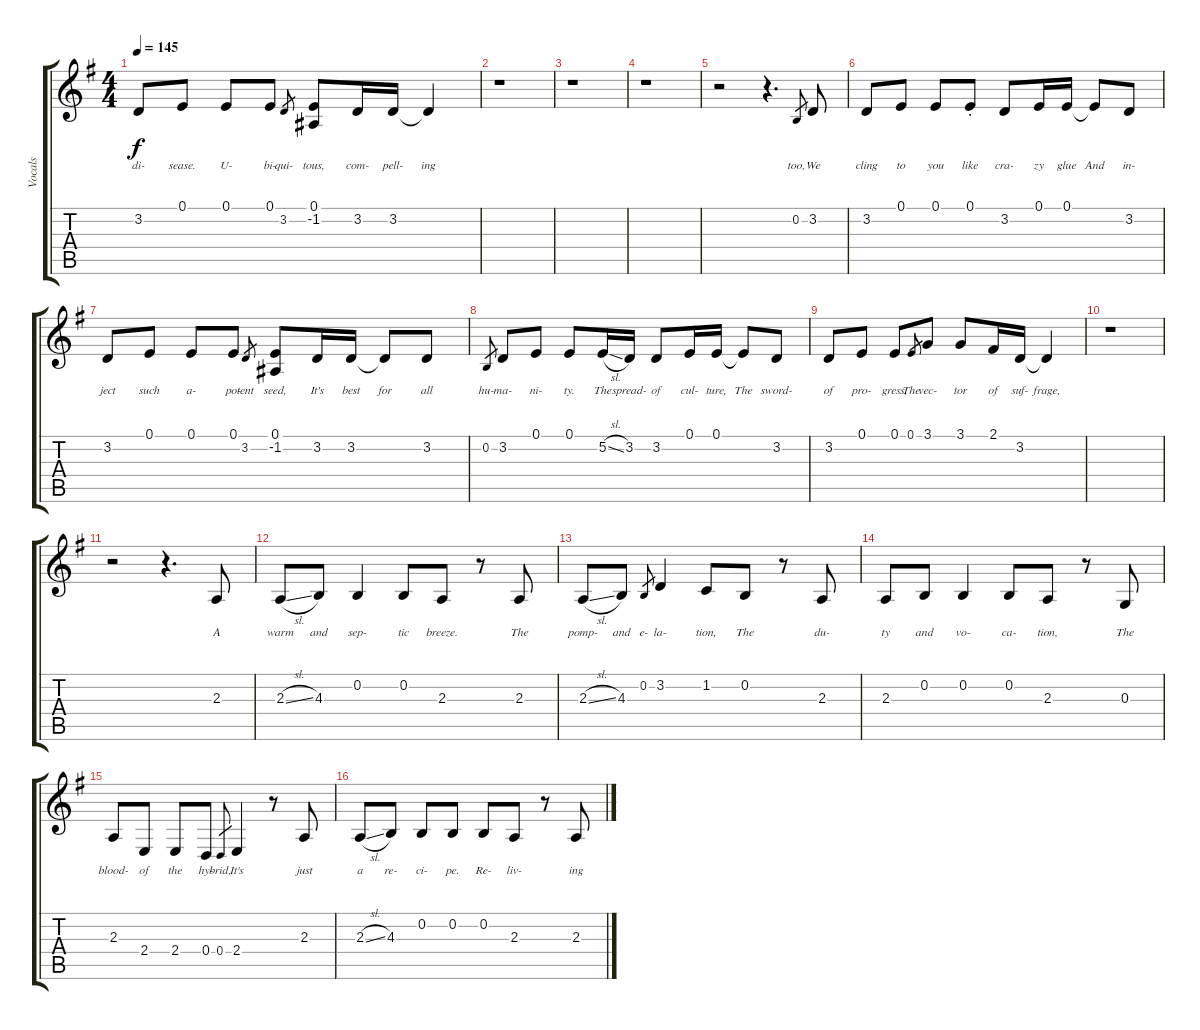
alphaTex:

\track ("Vocals" "Vocals") {instrument bassoon}
\staff {score tabs}
\tuning (E4 B3 G3 D3 A2 E2) {hide}
\ts (4 4)
\tempo 145
\clef g2
\ks eminor
3.2.8{lyrics (0 "di-") lyrics (1 "") lyrics (2 "") lyrics (3 "") lyrics (4 "") dy f} 0.1.8{lyrics (0 "sease.") lyrics (1 "") lyrics (2 "") lyrics (3 "") lyrics (4 "")} 0.1.8{lyrics (0 "U-") lyrics (1 "") lyrics (2 "") lyrics (3 "") lyrics (4 "")} 0.1.8{lyrics (0 "bi-") lyrics (1 "") lyrics (2 "") lyrics (3 "") lyrics (4 "")} 3.2.8{lyrics (0 "qui-") lyrics (1 "") lyrics (2 "") lyrics (3 "") lyrics (4 "") gr} (0.1 -1.2).8{lyrics (0 "tous,") lyrics (1 "") lyrics (2 "") lyrics (3 "") lyrics (4 "")} 3.2.16{lyrics (0 "com-") lyrics (1 "") lyrics (2 "") lyrics (3 "") lyrics (4 "")} 3.2.16{lyrics (0 "pell-") lyrics (1 "") lyrics (2 "") lyrics (3 "") lyrics (4 "")} 3.2{t}.4{lyrics (0 "ing") lyrics (1 "") lyrics (2 "") lyrics (3 "") lyrics (4 "")} |
r.1 |
r.1 |
r.1 |
r.2 r.4{d} 0.2.8{lyrics (0 "too,") lyrics (1 "") lyrics (2 "") lyrics (3 "") lyrics (4 "") gr} 3.2.8{lyrics (0 "We") lyrics (1 "") lyrics (2 "") lyrics (3 "") lyrics (4 "")} |
3.2.8{lyrics (0 "cling") lyrics (1 "") lyrics (2 "") lyrics (3 "") lyrics (4 "")} 0.1.8{lyrics (0 "to") lyrics (1 "") lyrics (2 "") lyrics (3 "") lyrics (4 "")} 0.1.8{lyrics (0 "you") lyrics (1 "") lyrics (2 "") lyrics (3 "") lyrics (4 "")} 0.1{st}.8{lyrics (0 "like") lyrics (1 "") lyrics (2 "") lyrics (3 "") lyrics (4 "")} 3.2.8{lyrics (0 "cra-") lyrics (1 "") lyrics (2 "") lyrics (3 "") lyrics (4 "")} 0.1.16{lyrics (0 "zy") lyrics (1 "") lyrics (2 "") lyrics (3 "") lyrics (4 "")} 0.1.16{lyrics (0 "glue") lyrics (1 "") lyrics (2 "") lyrics (3 "") lyrics (4 "")} 0.1{t}.8{lyrics (0 "And") lyrics (1 "") lyrics (2 "") lyrics (3 "") lyrics (4 "")} 3.2.8{lyrics (0 "in-") lyrics (1 "") lyrics (2 "") lyrics (3 "") lyrics (4 "")} |
3.2.8{lyrics (0 "ject") lyrics (1 "") lyrics (2 "") lyrics (3 "") lyrics (4 "")} 0.1.8{lyrics (0 "such") lyrics (1 "") lyrics (2 "") lyrics (3 "") lyrics (4 "")} 0.1.8{lyrics (0 "a-") lyrics (1 "") lyrics (2 "") lyrics (3 "") lyrics (4 "")} 0.1.8{lyrics (0 "po-") lyrics (1 "") lyrics (2 "") lyrics (3 "") lyrics (4 "")} 3.2.8{lyrics (0 "tent") lyrics (1 "") lyrics (2 "") lyrics (3 "") lyrics (4 "") gr} (0.1 -1.2).8{lyrics (0 "seed,") lyrics (1 "") lyrics (2 "") lyrics (3 "") lyrics (4 "")} 3.2.16{lyrics (0 "It's") lyrics (1 "") lyrics (2 "") lyrics (3 "") lyrics (4 "")} 3.2.16{lyrics (0 "best") lyrics (1 "") lyrics (2 "") lyrics (3 "") lyrics (4 "")} 3.2{t}.8{lyrics (0 "for") lyrics (1 "") lyrics (2 "") lyrics (3 "") lyrics (4 "")} 3.2.8{lyrics (0 "all") lyrics (1 "") lyrics (2 "") lyrics (3 "") lyrics (4 "")} |
0.2.8{lyrics (0 "hu-") lyrics (1 "") lyrics (2 "") lyrics (3 "") lyrics (4 "") gr} 3.2.8{lyrics (0 "ma-") lyrics (1 "") lyrics (2 "") lyrics (3 "") lyrics (4 "")} 0.1.8{lyrics (0 "ni-") lyrics (1 "") lyrics (2 "") lyrics (3 "") lyrics (4 "")} 0.1.8{lyrics (0 "ty.") lyrics (1 "") lyrics (2 "") lyrics (3 "") lyrics (4 "")} 5.2{sl}.16{lyrics (0 "The") lyrics (1 "") lyrics (2 "") lyrics (3 "") lyrics (4 "")} 3.2.16{lyrics (0 "spread-") lyrics (1 "") lyrics (2 "") lyrics (3 "") lyrics (4 "")} 3.2.8{lyrics (0 "of") lyrics (1 "") lyrics (2 "") lyrics (3 "") lyrics (4 "")} 0.1.16{lyrics (0 "cul-") lyrics (1 "") lyrics (2 "") lyrics (3 "") lyrics (4 "")} 0.1.16{lyrics (0 "ture,") lyrics (1 "") lyrics (2 "") lyrics (3 "") lyrics (4 "")} 0.1{t}.8{lyrics (0 "The") lyrics (1 "") lyrics (2 "") lyrics (3 "") lyrics (4 "")} 3.2.8{lyrics (0 "sword-") lyrics (1 "") lyrics (2 "") lyrics (3 "") lyrics (4 "")} |
3.2.8{lyrics (0 "of") lyrics (1 "") lyrics (2 "") lyrics (3 "") lyrics (4 "")} 0.1.8{lyrics (0 "pro-") lyrics (1 "") lyrics (2 "") lyrics (3 "") lyrics (4 "")} 0.1.8{lyrics (0 "gress,") lyrics (1 "") lyrics (2 "") lyrics (3 "") lyrics (4 "")} 0.1.8{lyrics (0 "The") lyrics (1 "") lyrics (2 "") lyrics (3 "") lyrics (4 "") gr} 3.1.8{lyrics (0 "vec-") lyrics (1 "") lyrics (2 "") lyrics (3 "") lyrics (4 "")} 3.1.8{lyrics (0 "tor") lyrics (1 "") lyrics (2 "") lyrics (3 "") lyrics (4 "")} 2.1.16{lyrics (0 "of") lyrics (1 "") lyrics (2 "") lyrics (3 "") lyrics (4 "")} 3.2.16{lyrics (0 "suf-") lyrics (1 "") lyrics (2 "") lyrics (3 "") lyrics (4 "")} 3.2{t}.4{lyrics (0 "frage,") lyrics (1 "") lyrics (2 "") lyrics (3 "") lyrics (4 "")} |
r.1 |
r.2 r.4{d} 2.3.8{lyrics (0 "A") lyrics (1 "") lyrics (2 "") lyrics (3 "") lyrics (4 "")} |
2.3{sl}.8{lyrics (0 "warm") lyrics (1 "") lyrics (2 "") lyrics (3 "") lyrics (4 "")} 4.3.8{lyrics (0 "and") lyrics (1 "") lyrics (2 "") lyrics (3 "") lyrics (4 "")} 0.2.4{lyrics (0 "sep-") lyrics (1 "") lyrics (2 "") lyrics (3 "") lyrics (4 "")} 0.2.8{lyrics (0 "tic") lyrics (1 "") lyrics (2 "") lyrics (3 "") lyrics (4 "")} 2.3.8{lyrics (0 "breeze.") lyrics (1 "") lyrics (2 "") lyrics (3 "") lyrics (4 "")} r.8 2.3.8{lyrics (0 "The") lyrics (1 "") lyrics (2 "") lyrics (3 "") lyrics (4 "")} |
2.3{sl}.8{lyrics (0 "pomp-") lyrics (1 "") lyrics (2 "") lyrics (3 "") lyrics (4 "")} 4.3.8{lyrics (0 "and") lyrics (1 "") lyrics (2 "") lyrics (3 "") lyrics (4 "")} 0.2.8{lyrics (0 "e-") lyrics (1 "") lyrics (2 "") lyrics (3 "") lyrics (4 "") gr} 3.2.4{lyrics (0 "la-") lyrics (1 "") lyrics (2 "") lyrics (3 "") lyrics (4 "")} 1.2.8{lyrics (0 "tion,") lyrics (1 "") lyrics (2 "") lyrics (3 "") lyrics (4 "")} 0.2.8{lyrics (0 "The") lyrics (1 "") lyrics (2 "") lyrics (3 "") lyrics (4 "")} r.8 2.3.8{lyrics (0 "du-") lyrics (1 "") lyrics (2 "") lyrics (3 "") lyrics (4 "")} |
2.3.8{lyrics (0 "ty") lyrics (1 "") lyrics (2 "") lyrics (3 "") lyrics (4 "")} 0.2.8{lyrics (0 "and") lyrics (1 "") lyrics (2 "") lyrics (3 "") lyrics (4 "")} 0.2.4{lyrics (0 "vo-") lyrics (1 "") lyrics (2 "") lyrics (3 "") lyrics (4 "")} 0.2.8{lyrics (0 "ca-") lyrics (1 "") lyrics (2 "") lyrics (3 "") lyrics (4 "")} 2.3.8{lyrics (0 "tion,") lyrics (1 "") lyrics (2 "") lyrics (3 "") lyrics (4 "")} r.8 0.3.8{lyrics (0 "The") lyrics (1 "") lyrics (2 "") lyrics (3 "") lyrics (4 "")} |
2.3.8{lyrics (0 "blood-") lyrics (1 "") lyrics (2 "") lyrics (3 "") lyrics (4 "")} 2.4.8{lyrics (0 "of") lyrics (1 "") lyrics (2 "") lyrics (3 "") lyrics (4 "")} 2.4.8{lyrics (0 "the") lyrics (1 "") lyrics (2 "") lyrics (3 "") lyrics (4 "")} 0.4.8{lyrics (0 "hy-") lyrics (1 "") lyrics (2 "") lyrics (3 "") lyrics (4 "")} 0.4.8{lyrics (0 "brid,") lyrics (1 "") lyrics (2 "") lyrics (3 "") lyrics (4 "") gr} 2.4.4{lyrics (0 "It's") lyrics (1 "") lyrics (2 "") lyrics (3 "") lyrics (4 "")} r.8 2.3.8{lyrics (0 "just") lyrics (1 "") lyrics (2 "") lyrics (3 "") lyrics (4 "")} |
2.3{sl}.8{lyrics (0 "a") lyrics (1 "") lyrics (2 "") lyrics (3 "") lyrics (4 "")} 4.3.8{lyrics (0 "re-") lyrics (1 "") lyrics (2 "") lyrics (3 "") lyrics (4 "")} 0.2.8{lyrics (0 "ci-") lyrics (1 "") lyrics (2 "") lyrics (3 "") lyrics (4 "")} 0.2.8{lyrics (0 "pe.") lyrics (1 "") lyrics (2 "") lyrics (3 "") lyrics (4 "")} 0.2.8{lyrics (0 "Re-") lyrics (1 "") lyrics (2 "") lyrics (3 "") lyrics (4 "")} 2.3.8{lyrics (0 "liv-") lyrics (1 "") lyrics (2 "") lyrics (3 "") lyrics (4 "")} r.8 2.3.8{lyrics (0 "ing") lyrics (1 "") lyrics (2 "") lyrics (3 "") lyrics (4 "")}
